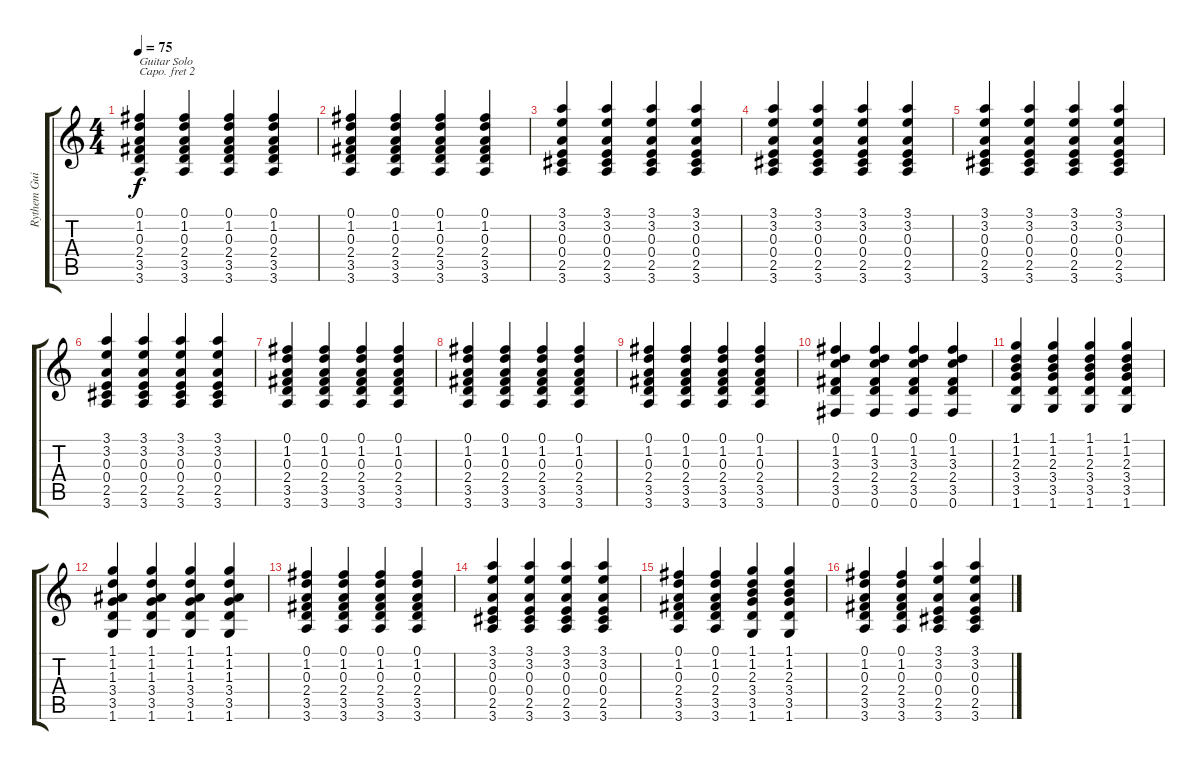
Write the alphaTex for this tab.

\track ("Rythem Guitar (Distortion) Capo 2nd Fret" "Rythem Gui") {instrument distortionguitar}
\staff {score tabs}
\capo 2
\tuning (E4 B3 G3 D3 A2 E2) {hide}
\ts (4 4)
\tempo 75
\clef g2
\ks c
(0.1 1.2 0.3 2.4 3.5 3.6).4{txt "Guitar Solo" dy f} (0.1 1.2 0.3 2.4 3.5 3.6).4 (0.1 1.2 0.3 2.4 3.5 3.6).4 (0.1 1.2 0.3 2.4 3.5 3.6).4 |
(0.1 1.2 0.3 2.4 3.5 3.6).4 (0.1 1.2 0.3 2.4 3.5 3.6).4 (0.1 1.2 0.3 2.4 3.5 3.6).4 (0.1 1.2 0.3 2.4 3.5 3.6).4 |
(3.1 3.2 0.3 0.4 2.5 3.6).4 (3.1 3.2 0.3 0.4 2.5 3.6).4 (3.1 3.2 0.3 0.4 2.5 3.6).4 (3.1 3.2 0.3 0.4 2.5 3.6).4 |
(3.1 3.2 0.3 0.4 2.5 3.6).4 (3.1 3.2 0.3 0.4 2.5 3.6).4 (3.1 3.2 0.3 0.4 2.5 3.6).4 (3.1 3.2 0.3 0.4 2.5 3.6).4 |
(3.1 3.2 0.3 0.4 2.5 3.6).4 (3.1 3.2 0.3 0.4 2.5 3.6).4 (3.1 3.2 0.3 0.4 2.5 3.6).4 (3.1 3.2 0.3 0.4 2.5 3.6).4 |
(3.1 3.2 0.3 0.4 2.5 3.6).4 (3.1 3.2 0.3 0.4 2.5 3.6).4 (3.1 3.2 0.3 0.4 2.5 3.6).4 (3.1 3.2 0.3 0.4 2.5 3.6).4 |
(0.1 1.2 0.3 2.4 3.5 3.6).4 (0.1 1.2 0.3 2.4 3.5 3.6).4 (0.1 1.2 0.3 2.4 3.5 3.6).4 (0.1 1.2 0.3 2.4 3.5 3.6).4 |
(0.1 1.2 0.3 2.4 3.5 3.6).4 (0.1 1.2 0.3 2.4 3.5 3.6).4 (0.1 1.2 0.3 2.4 3.5 3.6).4 (0.1 1.2 0.3 2.4 3.5 3.6).4 |
(0.1 1.2 0.3 2.4 3.5 3.6).4 (0.1 1.2 0.3 2.4 3.5 3.6).4 (0.1 1.2 0.3 2.4 3.5 3.6).4 (0.1 1.2 0.3 2.4 3.5 3.6).4 |
(0.1 1.2 3.3 2.4 3.5 0.6).4 (0.1 1.2 3.3 2.4 3.5 0.6).4 (0.1 1.2 3.3 2.4 3.5 0.6).4 (0.1 1.2 3.3 2.4 3.5 0.6).4 |
(1.1 1.2 2.3 3.4 3.5 1.6).4 (1.1 1.2 2.3 3.4 3.5 1.6).4 (1.1 1.2 2.3 3.4 3.5 1.6).4 (1.1 1.2 2.3 3.4 3.5 1.6).4 |
(1.1 1.2 1.3 3.4 3.5 1.6).4 (1.1 1.2 1.3 3.4 3.5 1.6).4 (1.1 1.2 1.3 3.4 3.5 1.6).4 (1.1 1.2 1.3 3.4 3.5 1.6).4 |
(0.1 1.2 0.3 2.4 3.5 3.6).4 (0.1 1.2 0.3 2.4 3.5 3.6).4 (0.1 1.2 0.3 2.4 3.5 3.6).4 (0.1 1.2 0.3 2.4 3.5 3.6).4 |
(3.1 3.2 0.3 0.4 2.5 3.6).4 (3.1 3.2 0.3 0.4 2.5 3.6).4 (3.1 3.2 0.3 0.4 2.5 3.6).4 (3.1 3.2 0.3 0.4 2.5 3.6).4 |
(0.1 1.2 0.3 2.4 3.5 3.6).4 (0.1 1.2 0.3 2.4 3.5 3.6).4 (1.1 1.2 2.3 3.4 3.5 1.6).4 (1.1 1.2 2.3 3.4 3.5 1.6).4 |
(0.1 1.2 0.3 2.4 3.5 3.6).4 (0.1 1.2 0.3 2.4 3.5 3.6).4 (3.1 3.2 0.3 0.4 2.5 3.6).4 (3.1 3.2 0.3 0.4 2.5 3.6).4
